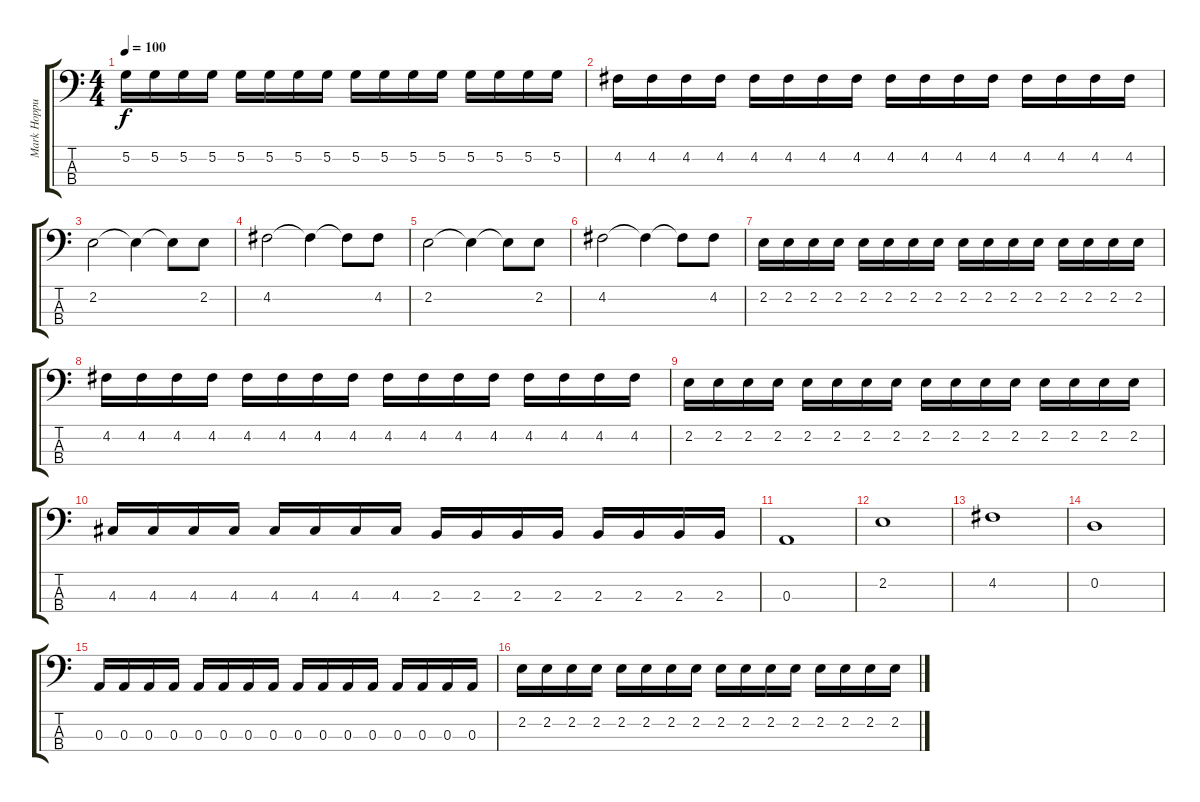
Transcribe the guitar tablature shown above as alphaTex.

\track ("Mark Hoppus Bass" "Mark Hoppu") {instrument electricbasspick}
\staff {score tabs}
\tuning (G2 D2 A1 E1) {hide}
\ts (4 4)
\tempo 100
\clef f4
\ks c
5.2.16{dy f} 5.2.16 5.2.16 5.2.16 5.2.16 5.2.16 5.2.16 5.2.16 5.2.16 5.2.16 5.2.16 5.2.16 5.2.16 5.2.16 5.2.16 5.2.16 |
4.2.16 4.2.16 4.2.16 4.2.16 4.2.16 4.2.16 4.2.16 4.2.16 4.2.16 4.2.16 4.2.16 4.2.16 4.2.16 4.2.16 4.2.16 4.2.16 |
2.2.2 2.2{t}.4 2.2{t}.8 2.2.8 |
4.2.2 4.2{t}.4 4.2{t}.8 4.2.8 |
2.2.2 2.2{t}.4 2.2{t}.8 2.2.8 |
4.2.2 4.2{t}.4 4.2{t}.8 4.2.8 |
2.2.16 2.2.16 2.2.16 2.2.16 2.2.16 2.2.16 2.2.16 2.2.16 2.2.16 2.2.16 2.2.16 2.2.16 2.2.16 2.2.16 2.2.16 2.2.16 |
4.2.16 4.2.16 4.2.16 4.2.16 4.2.16 4.2.16 4.2.16 4.2.16 4.2.16 4.2.16 4.2.16 4.2.16 4.2.16 4.2.16 4.2.16 4.2.16 |
2.2.16 2.2.16 2.2.16 2.2.16 2.2.16 2.2.16 2.2.16 2.2.16 2.2.16 2.2.16 2.2.16 2.2.16 2.2.16 2.2.16 2.2.16 2.2.16 |
4.3.16 4.3.16 4.3.16 4.3.16 4.3.16 4.3.16 4.3.16 4.3.16 2.3.16 2.3.16 2.3.16 2.3.16 2.3.16 2.3.16 2.3.16 2.3.16 |
0.3.1 |
2.2.1 |
4.2.1 |
0.2.1 |
0.3.16 0.3.16 0.3.16 0.3.16 0.3.16 0.3.16 0.3.16 0.3.16 0.3.16 0.3.16 0.3.16 0.3.16 0.3.16 0.3.16 0.3.16 0.3.16 |
2.2.16 2.2.16 2.2.16 2.2.16 2.2.16 2.2.16 2.2.16 2.2.16 2.2.16 2.2.16 2.2.16 2.2.16 2.2.16 2.2.16 2.2.16 2.2.16
